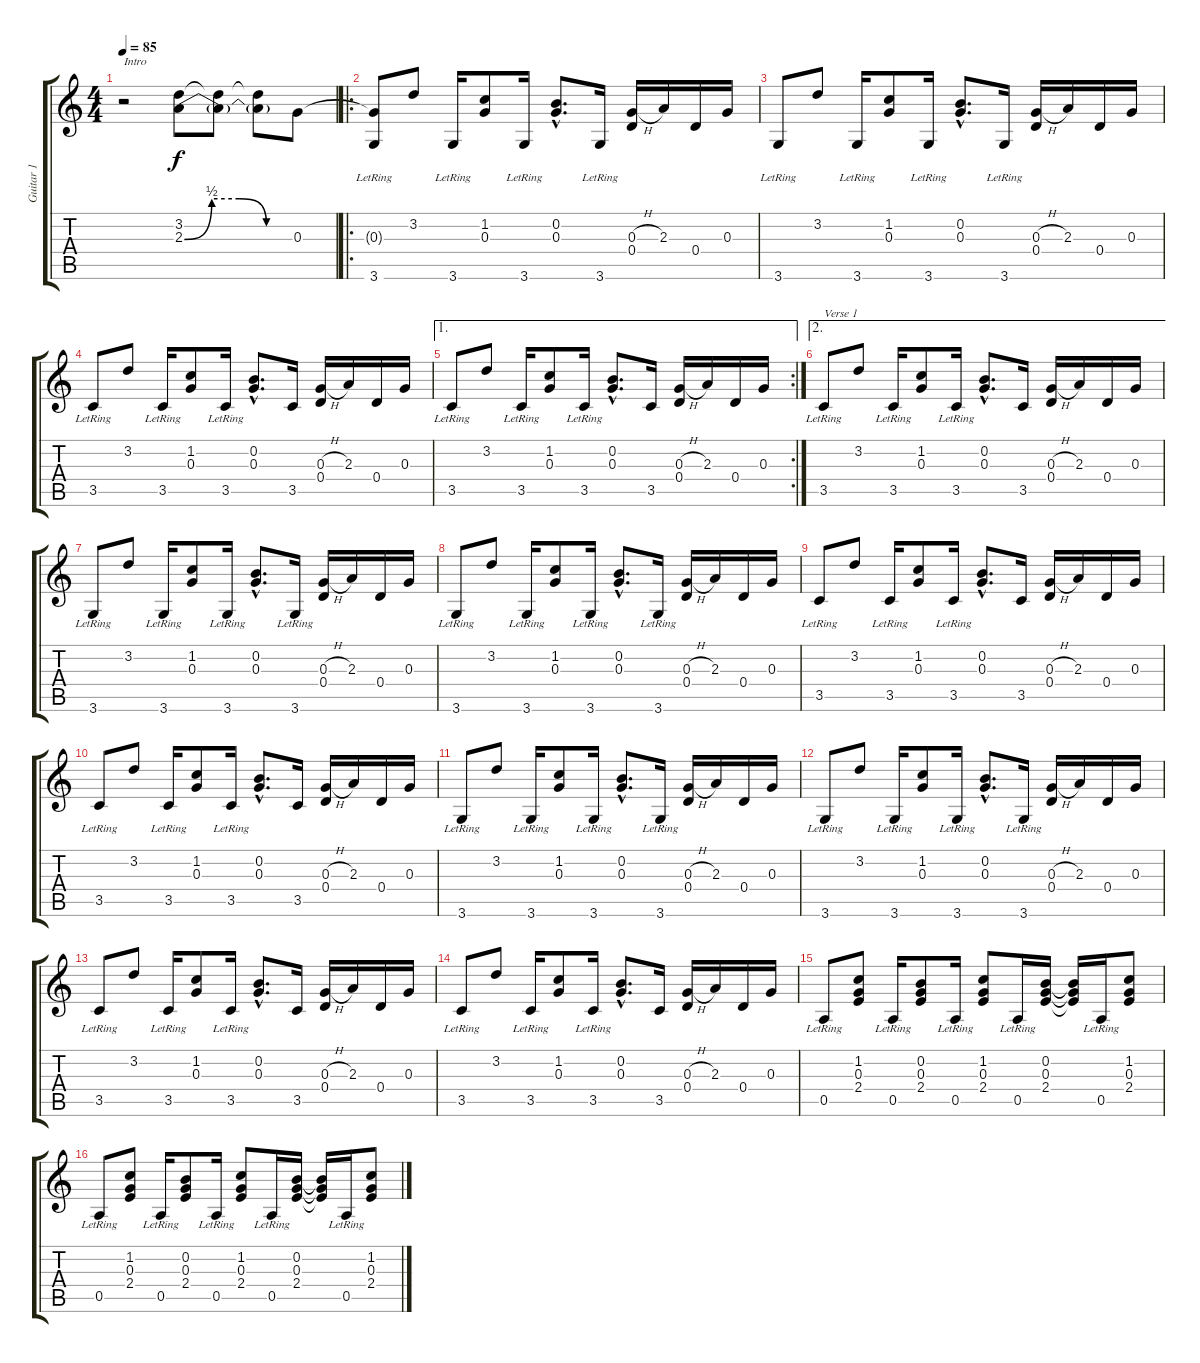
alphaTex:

\track ("Guitar 1" "Guitar 1") {instrument acousticguitarsteel}
\staff {score tabs}
\tuning (E4 B3 G3 D3 A2 E2) {hide}
\ts (4 4)
\tempo 85
\clef g2
\ks c
r.2{txt "Intro" dy f instrument acousticguitarsteel} (3.2 2.3{be (custom 0 0 15 2 30 2 45 0 60 0)}).8 (3.2{t} 2.3{t}).8 (3.2{t} 2.3{t}).8 0.3.8 |
\ro
(0.3{t} 3.6{lr}).8 3.2.8 3.6{lr}.16 (1.2 0.3).8 3.6{lr}.16 (0.2{hac} 0.3{hac}).8{d} 3.6{lr}.16 (0.3{h} 0.4).16 2.3.16 0.4.16 0.3.16 |
3.6{lr}.8 3.2.8 3.6{lr}.16 (1.2 0.3).8 3.6{lr}.16 (0.2{hac} 0.3{hac}).8{d} 3.6{lr}.16 (0.3{h} 0.4).16 2.3.16 0.4.16 0.3.16 |
3.5{lr}.8 3.2.8 3.5{lr}.16 (1.2 0.3).8 3.5{lr}.16 (0.2{hac} 0.3{hac}).8{d} 3.5.16 (0.3{h} 0.4).16 2.3.16 0.4.16 0.3.16 |
\ae 1
\rc 2
3.5{lr}.8 3.2.8 3.5{lr}.16 (1.2 0.3).8 3.5{lr}.16 (0.2{hac} 0.3{hac}).8{d} 3.5.16 (0.3{h} 0.4).16 2.3.16 0.4.16 0.3.16 |
\ae 2
3.5{lr}.8{txt "Verse 1"} 3.2.8 3.5{lr}.16 (1.2 0.3).8 3.5{lr}.16 (0.2{hac} 0.3{hac}).8{d} 3.5.16 (0.3{h} 0.4).16 2.3.16 0.4.16 0.3.16 |
3.6{lr}.8 3.2.8 3.6{lr}.16 (1.2 0.3).8 3.6{lr}.16 (0.2{hac} 0.3{hac}).8{d} 3.6{lr}.16 (0.3{h} 0.4).16 2.3.16 0.4.16 0.3.16 |
3.6{lr}.8 3.2.8 3.6{lr}.16 (1.2 0.3).8 3.6{lr}.16 (0.2{hac} 0.3{hac}).8{d} 3.6{lr}.16 (0.3{h} 0.4).16 2.3.16 0.4.16 0.3.16 |
3.5{lr}.8 3.2.8 3.5{lr}.16 (1.2 0.3).8 3.5{lr}.16 (0.2{hac} 0.3{hac}).8{d} 3.5.16 (0.3{h} 0.4).16 2.3.16 0.4.16 0.3.16 |
3.5{lr}.8 3.2.8 3.5{lr}.16 (1.2 0.3).8 3.5{lr}.16 (0.2{hac} 0.3{hac}).8{d} 3.5.16 (0.3{h} 0.4).16 2.3.16 0.4.16 0.3.16 |
3.6{lr}.8 3.2.8 3.6{lr}.16 (1.2 0.3).8 3.6{lr}.16 (0.2{hac} 0.3{hac}).8{d} 3.6{lr}.16 (0.3{h} 0.4).16 2.3.16 0.4.16 0.3.16 |
3.6{lr}.8 3.2.8 3.6{lr}.16 (1.2 0.3).8 3.6{lr}.16 (0.2{hac} 0.3{hac}).8{d} 3.6{lr}.16 (0.3{h} 0.4).16 2.3.16 0.4.16 0.3.16 |
3.5{lr}.8 3.2.8 3.5{lr}.16 (1.2 0.3).8 3.5{lr}.16 (0.2{hac} 0.3{hac}).8{d} 3.5.16 (0.3{h} 0.4).16 2.3.16 0.4.16 0.3.16 |
3.5{lr}.8 3.2.8 3.5{lr}.16 (1.2 0.3).8 3.5{lr}.16 (0.2{hac} 0.3{hac}).8{d} 3.5.16 (0.3{h} 0.4).16 2.3.16 0.4.16 0.3.16 |
0.5{lr}.8 (1.2 0.3 2.4).8 0.5{lr}.16 (0.2 0.3 2.4).8 0.5{lr}.16 (1.2 0.3 2.4).8 0.5{lr}.16 (0.2 0.3 2.4).16 (0.2{t} 0.3{t} 2.4{t}).16 0.5{lr}.16 (1.2 0.3 2.4).8 |
0.5{lr}.8 (1.2 0.3 2.4).8 0.5{lr}.16 (0.2 0.3 2.4).8 0.5{lr}.16 (1.2 0.3 2.4).8 0.5{lr}.16 (0.2 0.3 2.4).16 (0.2{t} 0.3{t} 2.4{t}).16 0.5{lr}.16 (1.2 0.3 2.4).8
